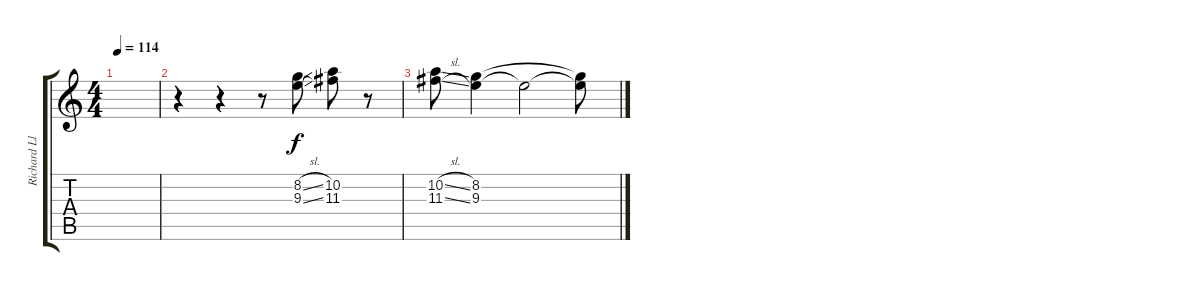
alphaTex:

\track ("Richard Lloyd" "Richard Ll") {instrument overdrivenguitar}
\staff {score tabs}
\tuning (E4 B3 G3 D3 A2 E2) {hide}
\ts (4 4)
\tempo 114
\clef g2
\ks c
|
r.4 r.4 r.8 (8.2{sl} 9.3{sl}).8 (10.2 11.3).8 r.8 |
(10.2{sl} 11.3{sl}).8 (8.2 9.3).4 9.3{t}.2 (8.2{t} 9.3{t}).8
